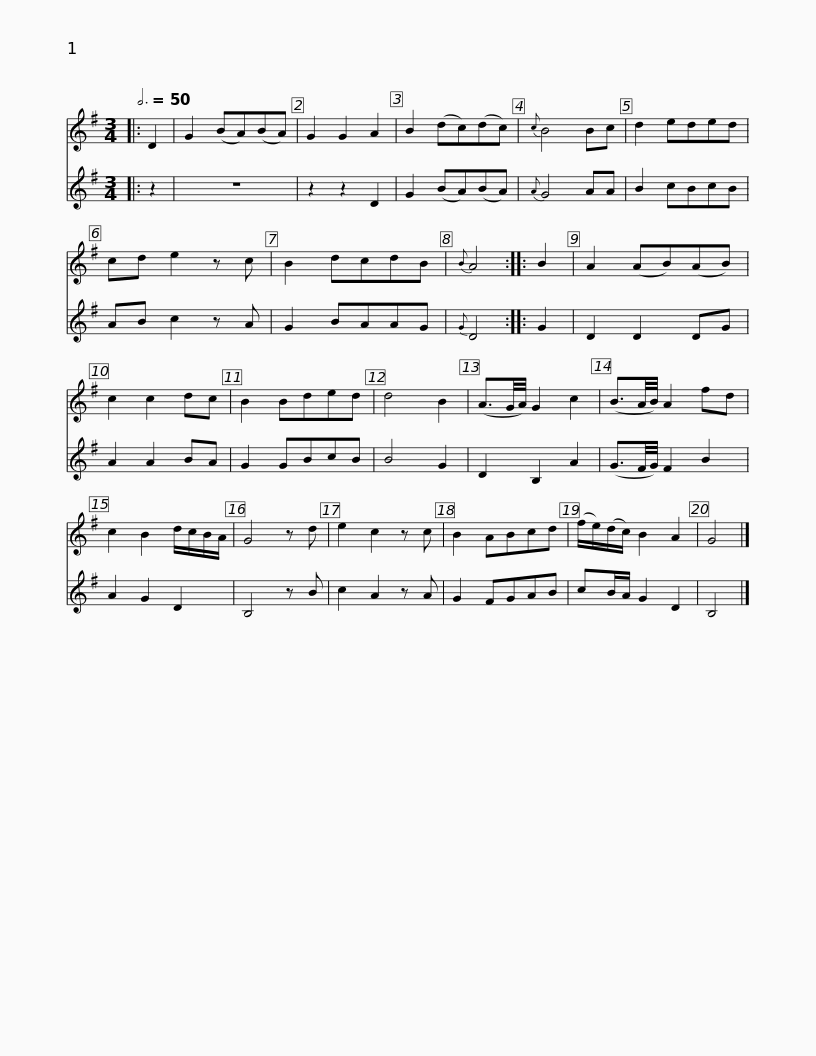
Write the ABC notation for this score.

X:1
%%score 1 2
L:1/8
Q:3/4=50
M:3/4
I:linebreak $
K:G
V:1 treble
V:2 treble
V:1
|: D2 | G2 (BA)(BA) | G2 G2 A2 | B2 (dc)(dc) |{c} B4 Bc | %5
 d2 eded | cd e2 z c | B2 dcdB |{B} A4 :: B2 |$ %10
 A2 (AB)(AB) | c2 c2 dc | B2 Bded | d4 B2 | (A3/2G/4A/4) G2 c2 | %15
 (B3/2A/4B/4) A2 fd | c2 B2 d/c/B/A/ | G4 z d | e2 c2 z c |$ B2 ABcd | %20
 (f/e/)(d/c/) B2 A2 | G4 |] %22
V:2
|: z2 | z6 | z2 z2 D2 | G2 (BA)(BA) |{A} G4 AA | %5
 B2 cBcB | AB c2 z A | G2 BAAG |{G} D4 :: G2 |$ %10
 D2 D2 DG | A2 A2 BA | G2 GBcB | B4 G2 | D2 B,2 A2 | %15
 (G3/2F/4G/4) F2 B2 | A2 G2 D2 | B,4 z B | c2 A2 z A |$ G2 FGAB | %20
 cB/A/ G2 D2 | B,4 |] %22
